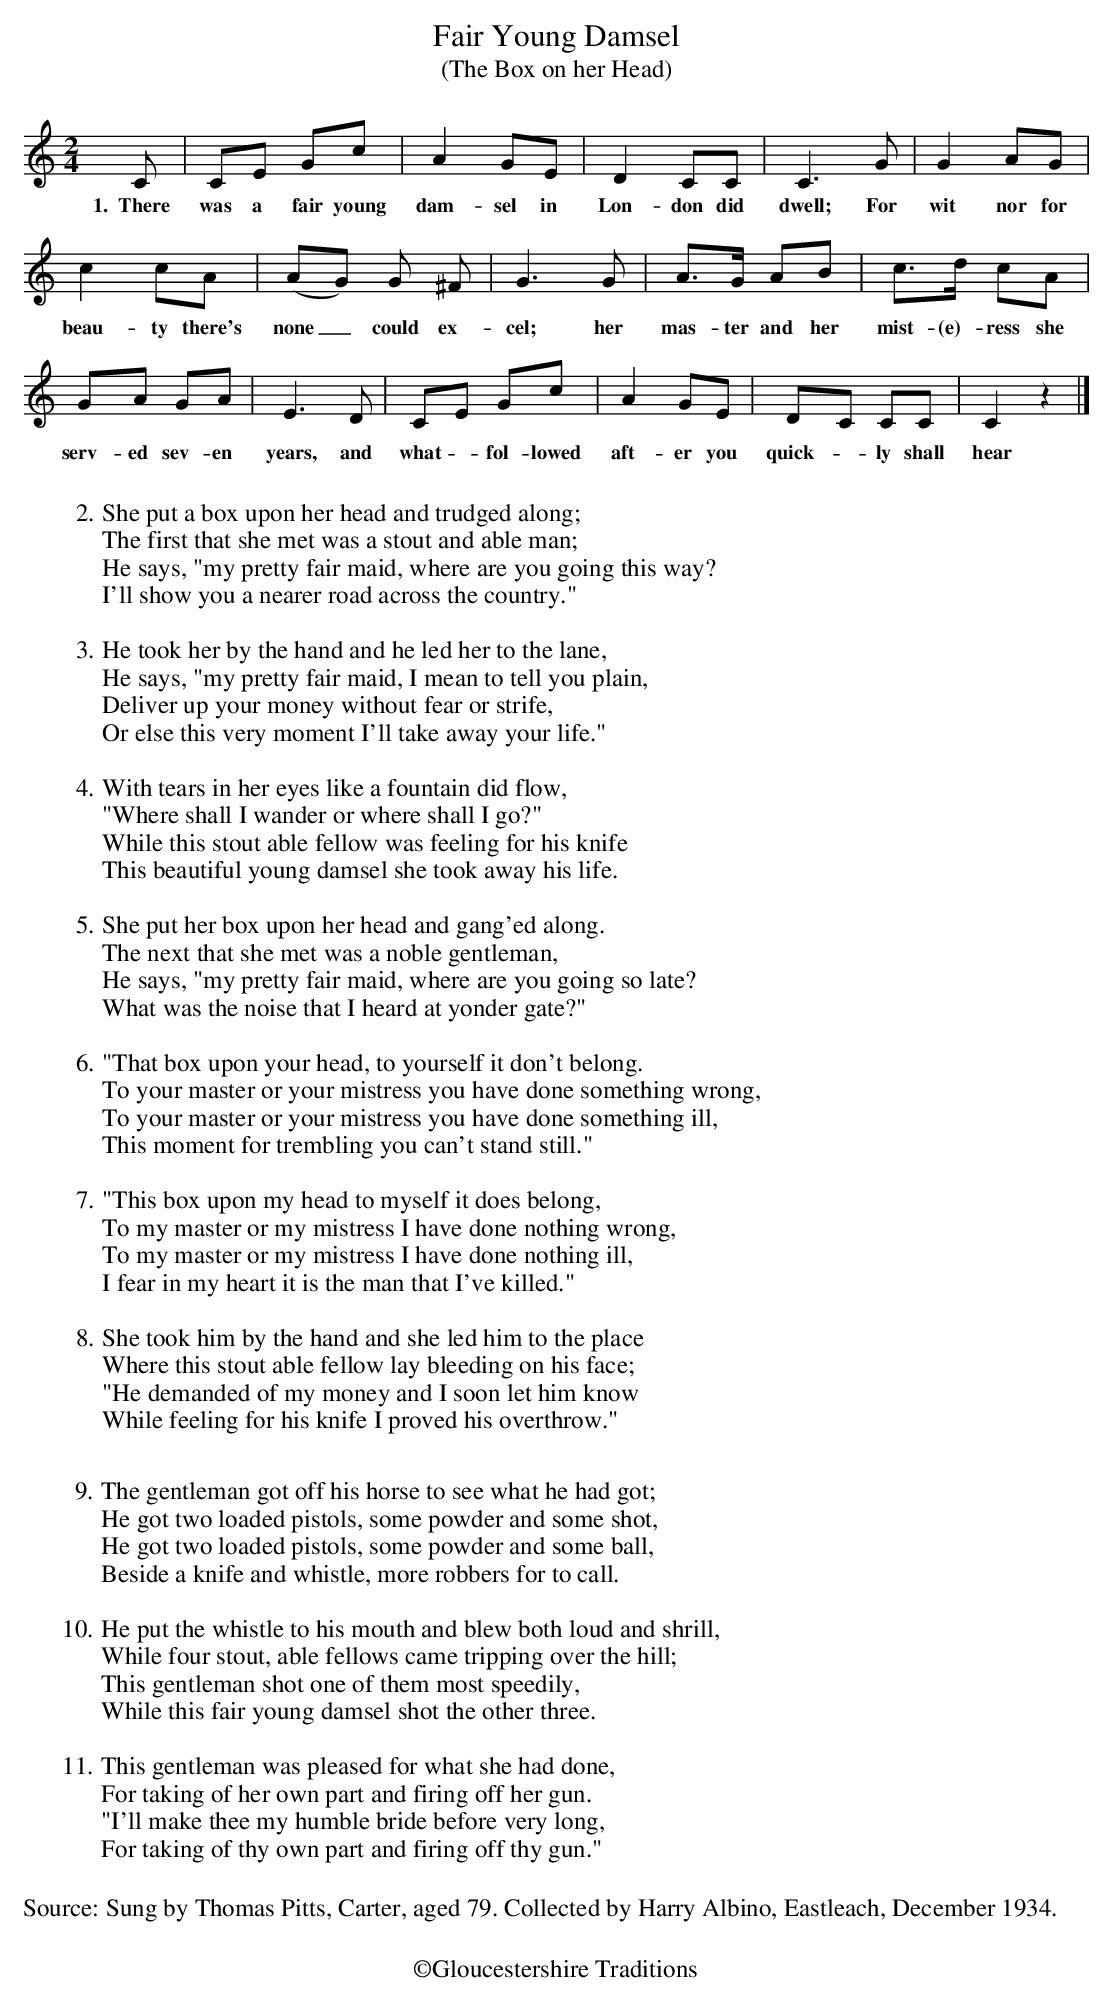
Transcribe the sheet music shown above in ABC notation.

X:1
T:Fair Young Damsel
T:(The Box on her Head)
L:1/8
M: 2/4
K:C
C|CE Gc|A2GE|D2CC|C3G|G2 AG|
w:1.~~There was a fair young dam- sel in Lon- don did dwell; For wit nor for
c2cA|(AG) G ^F|G3 G|A3/2G/ AB|c3/2d/ cA|
w:beau- ty there's none_ could ex- cel; her mas- ter and her mist- (e)- ress she
G-A GA|E3D|C-E Gc|A2 GE|D-C CC|C2 z2|]
w:serv- ed sev- en years, and what - fol- lowed aft- er you quick- - ly shall hear
W:
W:2. She put a box upon her head and trudged along;
W:The first that she met was a stout and able man;
W:He says, "my pretty fair maid, where are you going this way?
W:I'll show you a nearer road across the country."
W:
W:3. He took her by the hand and he led her to the lane,
W:He says, "my pretty fair maid, I mean to tell you plain,
W:Deliver up your money without fear or strife,
W:Or else this very moment I'll take away your life."
W:
W:4. With tears in her eyes like a fountain did flow,
W:"Where shall I wander or where shall I go?"
W:While this stout able fellow was feeling for his knife
W:This beautiful young damsel she took away his life.
W:
W: 5. She put her box upon her head and gang'ed along.
W:The next that she met was a noble gentleman,
W: He says, "my pretty fair maid, where are you going so late?
W:What was the noise that I heard at yonder gate?"
W:
W:6. "That box upon your head, to yourself it don't belong.
W: To your master or your mistress you have done something wrong,
W:To your master or your mistress you have done something ill,
W: This moment for trembling you can't stand still."
W:
W: 7. "This box upon my head to myself it does belong,
W:To my master or my mistress I have done nothing wrong,
W:To my master or my mistress I have done nothing ill,
W:I fear in my heart it is the man that I've killed."
W:
W:8. She took him by the hand and she led him to the place
W:Where this stout able fellow lay bleeding on his face;
W:"He demanded of my money and I soon let him know
W:While feeling for his knife I proved his overthrow."
W:
W:9. The gentleman got off his horse to see what he had got;
W:He got two loaded pistols, some powder and some shot,
W:He got two loaded pistols, some powder and some ball,
W:Beside a knife and whistle, more robbers for to call.
W:
W:10. He put the whistle to his mouth and blew both loud and shrill,
W:While four stout, able fellows came tripping over the hill;
W:This gentleman shot one of them most speedily,
W:While this fair young damsel shot the other three.
W:
W:11. This gentleman was pleased for what she had done,
W:For taking of her own part and firing off her gun.
W:"I'll make thee my humble bride before very long,
W:For taking of thy own part and firing off thy gun."
W:
